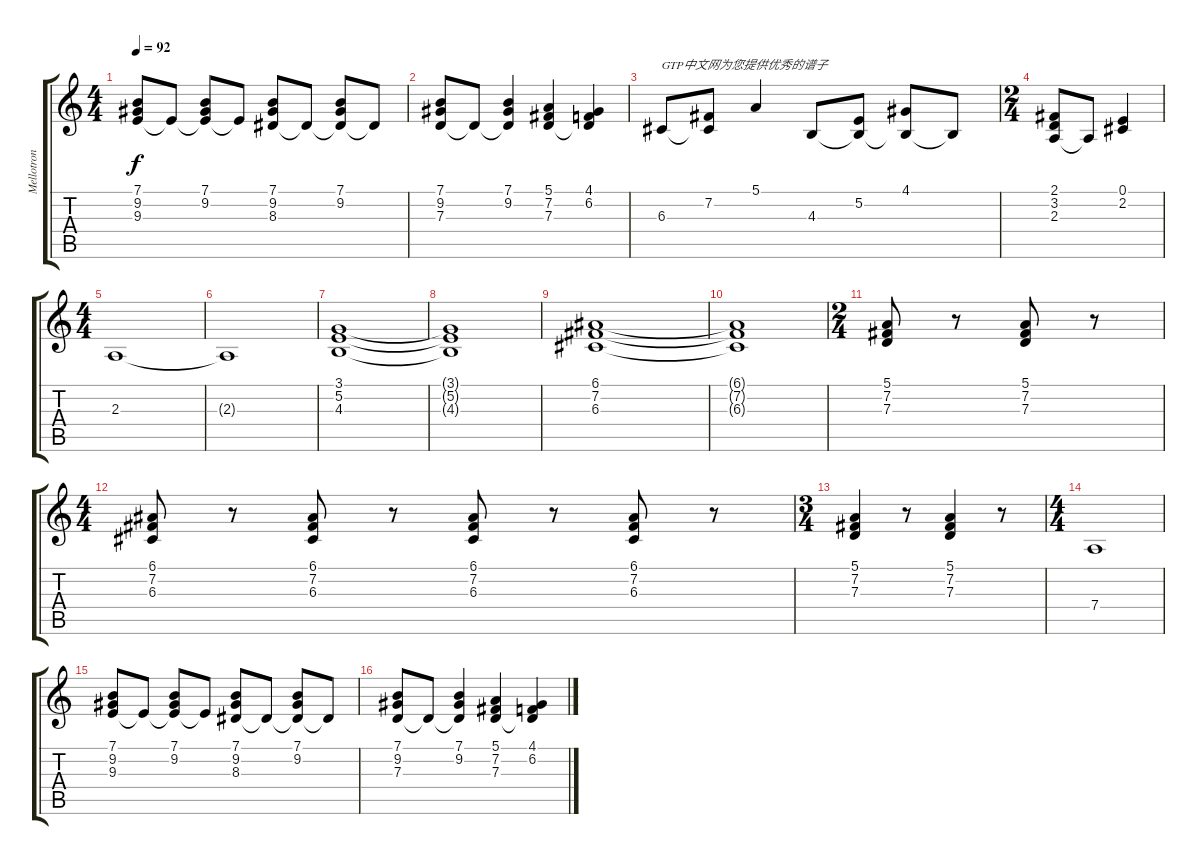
\track ("Mellotron" "Mellotron") {instrument recorder}
\staff {score tabs}
\tuning (E4 B3 G3 D3 A2 E2) {hide}
\ts (4 4)
\tempo 92
\clef g2
\ks c
(7.1 9.2 9.3).8{dy f instrument recorder} 9.3{t}.8 (7.1 9.2 9.3{t}).8 9.3{t}.8 (7.1 9.2 8.3).8 8.3{t}.8 (7.1 9.2 8.3{t}).8 8.3{t}.8 |
(7.1 9.2 7.3).8 7.3{t}.8 (7.1 9.2 7.3{t}).4 (5.1 7.2 7.3).4 (4.1 6.2 7.3{t}).4 |
6.3.8{txt "GTP中文网为您提供优秀的谱子"} (7.2 6.3{t}).8 5.1.4 4.3.8 (5.2 4.3{t}).8 (4.1 4.3{t}).8 4.3{t}.8 |
\ts (2 4)
(2.1 3.2 2.3).8 2.3{t}.8 (0.1 2.2).4 |
\ts (4 4)
2.3.1 |
2.3{t}.1 |
(3.1 5.2 4.3).1 |
(3.1{t} 5.2{t} 4.3{t}).1 |
(6.1 7.2 6.3).1 |
(6.1{t} 7.2{t} 6.3{t}).1 |
\ts (2 4)
(5.1 7.2 7.3).8 r.8 (5.1 7.2 7.3).8 r.8 |
\ts (4 4)
(6.1 7.2 6.3).8 r.8 (6.1 7.2 6.3).8 r.8 (6.1 7.2 6.3).8 r.8 (6.1 7.2 6.3).8 r.8 |
\ts (3 4)
(5.1 7.2 7.3).4 r.8 (5.1 7.2 7.3).4 r.8 |
\ts (4 4)
7.4.1 |
(7.1 9.2 9.3).8 9.3{t}.8 (7.1 9.2 9.3{t}).8 9.3{t}.8 (7.1 9.2 8.3).8 8.3{t}.8 (7.1 9.2 8.3{t}).8 8.3{t}.8 |
(7.1 9.2 7.3).8 7.3{t}.8 (7.1 9.2 7.3{t}).4 (5.1 7.2 7.3).4 (4.1 6.2 7.3{t}).4
